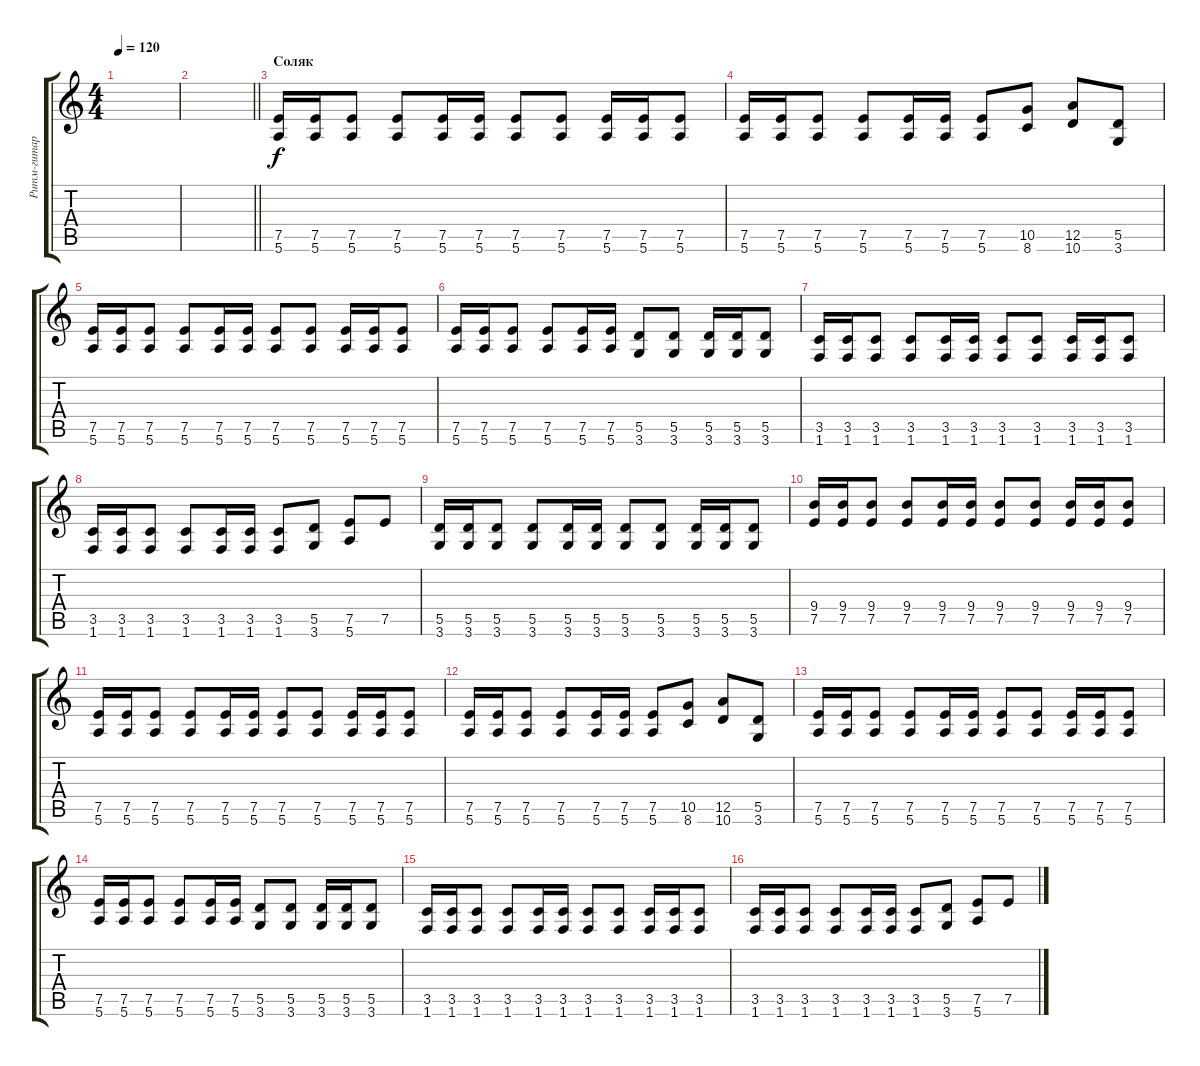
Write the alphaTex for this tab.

\track ("Ритм-гитара" "Ритм-гитар") {instrument overdrivenguitar}
\staff {score tabs}
\tuning (E4 B3 G3 D3 A2 E2) {hide}
\ts (4 4)
\tempo 120
\clef g2
\ks c
|
\barLineRight lightlight
|
\section ("" "Соляк")
(7.5 5.6).16 (7.5 5.6).16 (7.5 5.6).8 (7.5 5.6).8 (7.5 5.6).16 (7.5 5.6).16 (7.5 5.6).8 (7.5 5.6).8 (7.5 5.6).16 (7.5 5.6).16 (7.5 5.6).8 |
(7.5 5.6).16 (7.5 5.6).16 (7.5 5.6).8 (7.5 5.6).8 (7.5 5.6).16 (7.5 5.6).16 (7.5 5.6).8 (10.5 8.6).8 (12.5 10.6).8 (5.5 3.6).8 |
(7.5 5.6).16 (7.5 5.6).16 (7.5 5.6).8 (7.5 5.6).8 (7.5 5.6).16 (7.5 5.6).16 (7.5 5.6).8 (7.5 5.6).8 (7.5 5.6).16 (7.5 5.6).16 (7.5 5.6).8 |
(7.5 5.6).16 (7.5 5.6).16 (7.5 5.6).8 (7.5 5.6).8 (7.5 5.6).16 (7.5 5.6).16 (5.5 3.6).8 (5.5 3.6).8 (5.5 3.6).16 (5.5 3.6).16 (5.5 3.6).8 |
(3.5 1.6).16 (3.5 1.6).16 (3.5 1.6).8 (3.5 1.6).8 (3.5 1.6).16 (3.5 1.6).16 (3.5 1.6).8 (3.5 1.6).8 (3.5 1.6).16 (3.5 1.6).16 (3.5 1.6).8 |
(3.5 1.6).16 (3.5 1.6).16 (3.5 1.6).8 (3.5 1.6).8 (3.5 1.6).16 (3.5 1.6).16 (3.5 1.6).8 (5.5 3.6).8 (7.5 5.6).8 7.5.8 |
(5.5 3.6).16 (5.5 3.6).16 (5.5 3.6).8 (5.5 3.6).8 (5.5 3.6).16 (5.5 3.6).16 (5.5 3.6).8 (5.5 3.6).8 (5.5 3.6).16 (5.5 3.6).16 (5.5 3.6).8 |
(9.4 7.5).16 (9.4 7.5).16 (9.4 7.5).8 (9.4 7.5).8 (9.4 7.5).16 (9.4 7.5).16 (9.4 7.5).8 (9.4 7.5).8 (9.4 7.5).16 (9.4 7.5).16 (9.4 7.5).8 |
(7.5 5.6).16 (7.5 5.6).16 (7.5 5.6).8 (7.5 5.6).8 (7.5 5.6).16 (7.5 5.6).16 (7.5 5.6).8 (7.5 5.6).8 (7.5 5.6).16 (7.5 5.6).16 (7.5 5.6).8 |
(7.5 5.6).16 (7.5 5.6).16 (7.5 5.6).8 (7.5 5.6).8 (7.5 5.6).16 (7.5 5.6).16 (7.5 5.6).8 (10.5 8.6).8 (12.5 10.6).8 (5.5 3.6).8 |
(7.5 5.6).16 (7.5 5.6).16 (7.5 5.6).8 (7.5 5.6).8 (7.5 5.6).16 (7.5 5.6).16 (7.5 5.6).8 (7.5 5.6).8 (7.5 5.6).16 (7.5 5.6).16 (7.5 5.6).8 |
(7.5 5.6).16 (7.5 5.6).16 (7.5 5.6).8 (7.5 5.6).8 (7.5 5.6).16 (7.5 5.6).16 (5.5 3.6).8 (5.5 3.6).8 (5.5 3.6).16 (5.5 3.6).16 (5.5 3.6).8 |
(3.5 1.6).16 (3.5 1.6).16 (3.5 1.6).8 (3.5 1.6).8 (3.5 1.6).16 (3.5 1.6).16 (3.5 1.6).8 (3.5 1.6).8 (3.5 1.6).16 (3.5 1.6).16 (3.5 1.6).8 |
(3.5 1.6).16 (3.5 1.6).16 (3.5 1.6).8 (3.5 1.6).8 (3.5 1.6).16 (3.5 1.6).16 (3.5 1.6).8 (5.5 3.6).8 (7.5 5.6).8 7.5.8
